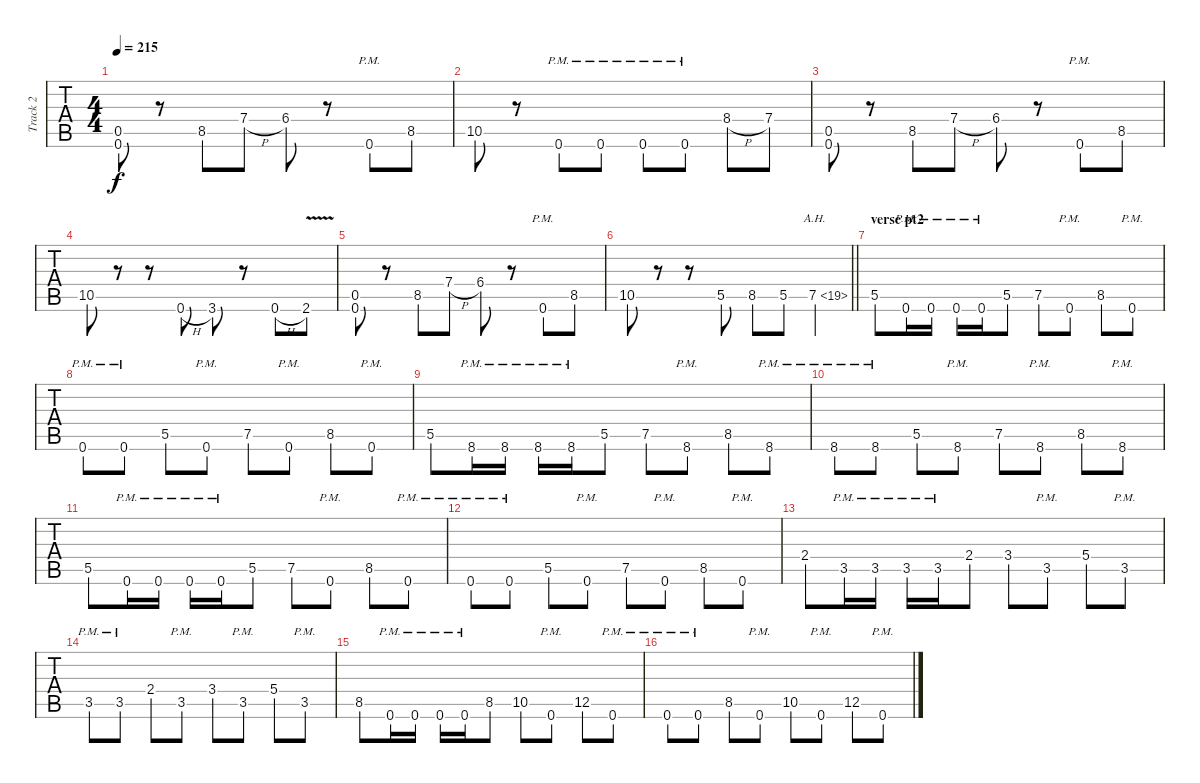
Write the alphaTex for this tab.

\track ("Track 2" "Track 2") {instrument distortionguitar}
\staff {tabs}
\tuning (C4 G3 Eb3 Bb2 F2 Bb1) {hide}
\ts (4 4)
\tempo 215
\clef f4
\ks c
(0.5 0.6).8{dy f} r.8 8.5.8 7.4{h}.8 6.4.8 r.8 0.6{pm}.8 8.5.8 |
10.5.8 r.8 0.6{pm}.8 0.6{pm}.8 0.6{pm}.8 0.6{pm}.8 8.4{h}.8 7.4.8 |
(0.5 0.6).8 r.8 8.5.8 7.4{h}.8 6.4.8 r.8 0.6{pm}.8 8.5.8 |
10.5.8 r.8 r.8 0.6{h}.8 3.6.8 r.8 0.6{h}.8 2.6{v}.8 |
(0.5 0.6).8 r.8 8.5.8 7.4{h}.8 6.4.8 r.8 0.6{pm}.8 8.5.8 |
\barLineRight lightlight
10.5.8 r.8 r.8 5.5.8 8.5.8 5.5.8 7.5{ah 12}.4 |
\section ("" "verse pt2")
5.5.8 0.6{pm}.16 0.6{pm}.16 0.6{pm}.16 0.6{pm}.16 5.5.8 7.5.8 0.6{pm}.8 8.5.8 0.6{pm}.8 |
0.6{pm}.8 0.6{pm}.8 5.5.8 0.6{pm}.8 7.5.8 0.6{pm}.8 8.5.8 0.6{pm}.8 |
5.5.8 8.6{pm}.16 8.6{pm}.16 8.6{pm}.16 8.6{pm}.16 5.5.8 7.5.8 8.6{pm}.8 8.5.8 8.6{pm}.8 |
8.6{pm}.8 8.6{pm}.8 5.5.8 8.6{pm}.8 7.5.8 8.6{pm}.8 8.5.8 8.6{pm}.8 |
5.5.8 0.6{pm}.16 0.6{pm}.16 0.6{pm}.16 0.6{pm}.16 5.5.8 7.5.8 0.6{pm}.8 8.5.8 0.6{pm}.8 |
0.6{pm}.8 0.6{pm}.8 5.5.8 0.6{pm}.8 7.5.8 0.6{pm}.8 8.5.8 0.6{pm}.8 |
2.4.8 3.5{pm}.16 3.5{pm}.16 3.5{pm}.16 3.5{pm}.16 2.4.8 3.4.8 3.5{pm}.8 5.4.8 3.5{pm}.8 |
3.5{pm}.8 3.5{pm}.8 2.4.8 3.5{pm}.8 3.4.8 3.5{pm}.8 5.4.8 3.5{pm}.8 |
8.5.8 0.6{pm}.16 0.6{pm}.16 0.6{pm}.16 0.6{pm}.16 8.5.8 10.5.8 0.6{pm}.8 12.5.8 0.6{pm}.8 |
0.6{pm}.8 0.6{pm}.8 8.5.8 0.6{pm}.8 10.5.8 0.6{pm}.8 12.5.8 0.6{pm}.8
